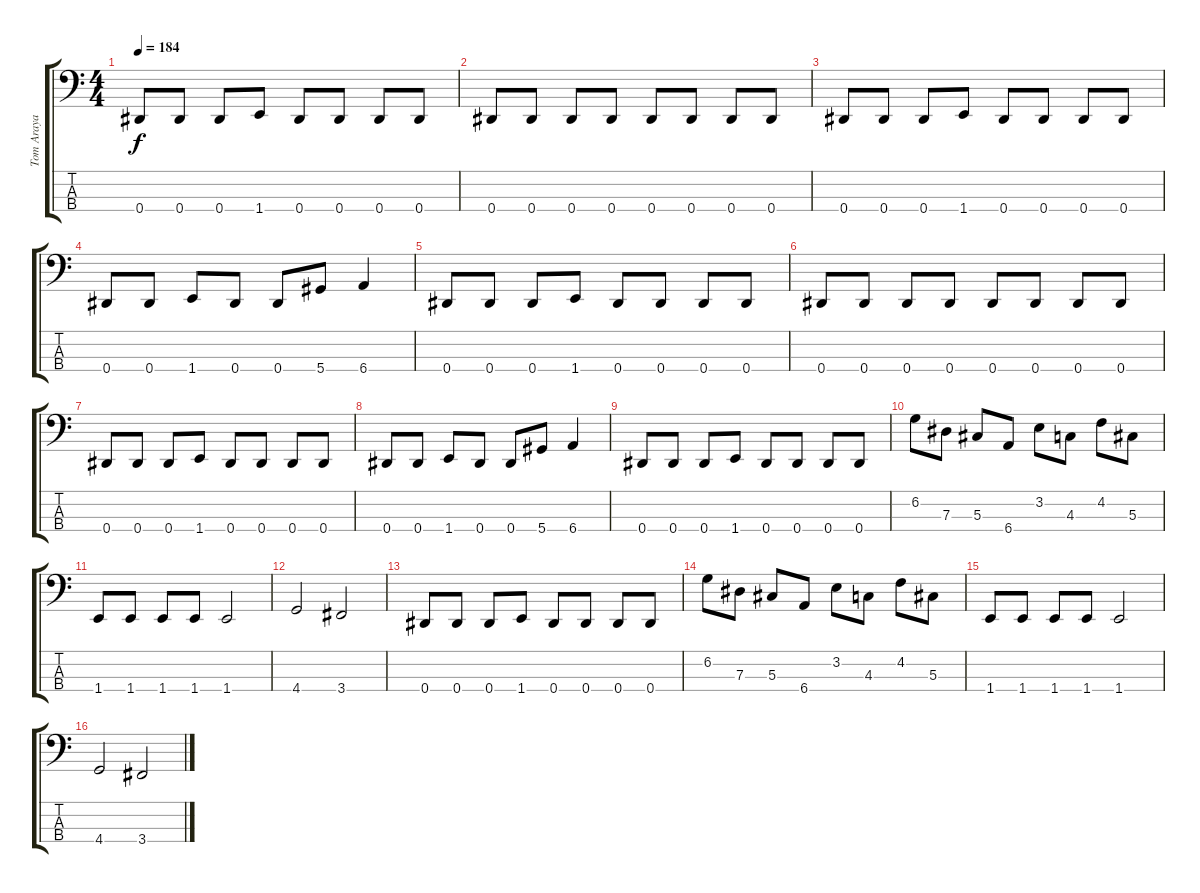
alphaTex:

\track ("Tom Araya" "Tom Araya") {instrument electricbassfinger}
\staff {score tabs}
\tuning (Gb2 Db2 Ab1 Eb1) {hide}
\ts (4 4)
\tempo 184
\clef f4
\ks c
0.4.8{dy f} 0.4.8 0.4.8 1.4.8 0.4.8 0.4.8 0.4.8 0.4.8 |
0.4.8 0.4.8 0.4.8 0.4.8 0.4.8 0.4.8 0.4.8 0.4.8 |
0.4.8 0.4.8 0.4.8 1.4.8 0.4.8 0.4.8 0.4.8 0.4.8 |
0.4.8 0.4.8 1.4.8 0.4.8 0.4.8 5.4.8 6.4.4 |
0.4.8 0.4.8 0.4.8 1.4.8 0.4.8 0.4.8 0.4.8 0.4.8 |
0.4.8 0.4.8 0.4.8 0.4.8 0.4.8 0.4.8 0.4.8 0.4.8 |
0.4.8 0.4.8 0.4.8 1.4.8 0.4.8 0.4.8 0.4.8 0.4.8 |
0.4.8 0.4.8 1.4.8 0.4.8 0.4.8 5.4.8 6.4.4 |
0.4.8 0.4.8 0.4.8 1.4.8 0.4.8 0.4.8 0.4.8 0.4.8 |
6.2.8 7.3.8 5.3.8 6.4.8 3.2.8 4.3.8 4.2.8 5.3.8 |
1.4.8 1.4.8 1.4.8 1.4.8 1.4.2 |
4.4.2 3.4.2 |
0.4.8 0.4.8 0.4.8 1.4.8 0.4.8 0.4.8 0.4.8 0.4.8 |
6.2.8 7.3.8 5.3.8 6.4.8 3.2.8 4.3.8 4.2.8 5.3.8 |
1.4.8 1.4.8 1.4.8 1.4.8 1.4.2 |
4.4.2 3.4.2
